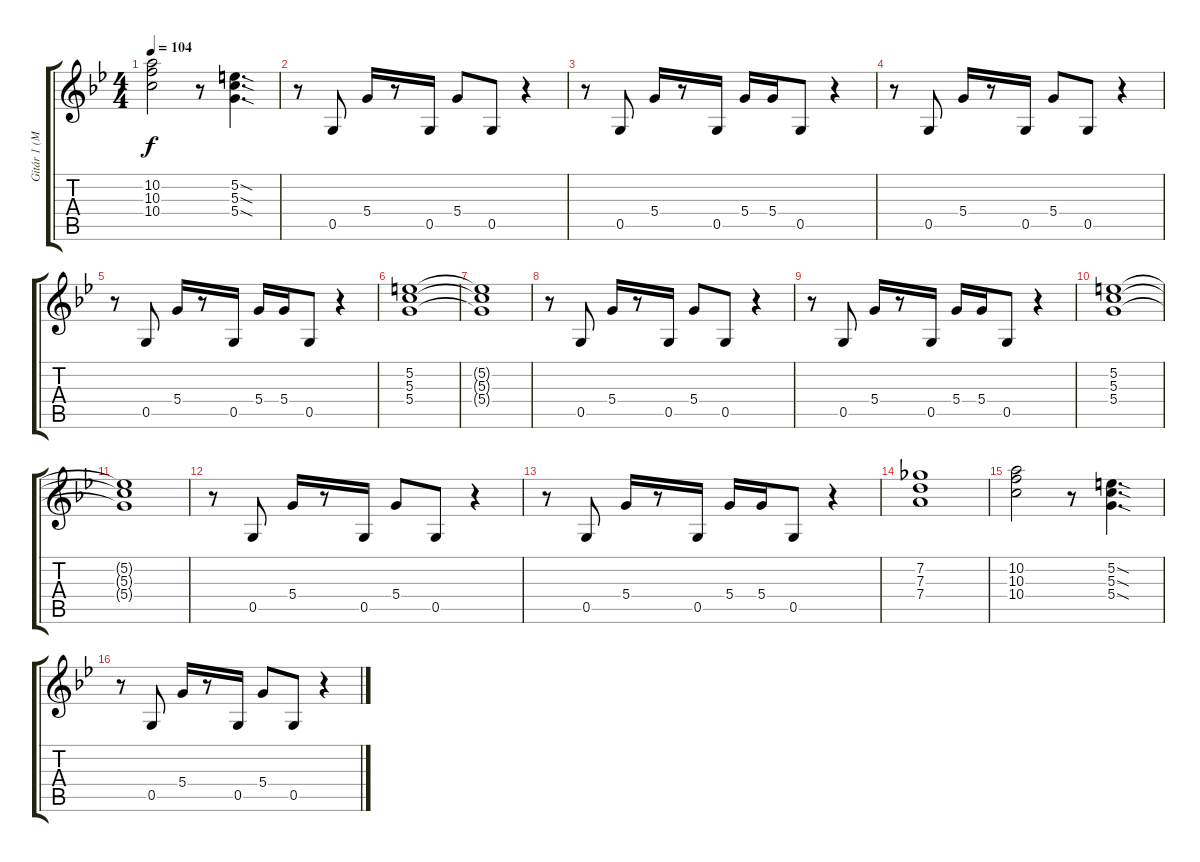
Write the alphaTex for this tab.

\track ("Gitár 1 (Micky Moody/Mel Galley/John Syk" "Gitár 1 (M") {instrument distortionguitar}
\staff {score tabs}
\tuning (D4 B3 G3 D3 G2 D2) {hide}
\ts (4 4)
\tempo 104
\clef g2
\ks bb
(10.2 10.3 10.4).2{dy f} r.8 (5.2{sod} 5.3{sod} 5.4{sod}).4{d} |
r.8 0.5.8 5.4.16 r.8 0.5.16 5.4.8 0.5.8 r.4 |
r.8 0.5.8 5.4.16 r.8 0.5.16 5.4.16 5.4.16 0.5.8 r.4 |
r.8 0.5.8 5.4.16 r.8 0.5.16 5.4.8 0.5.8 r.4 |
r.8 0.5.8 5.4.16 r.8 0.5.16 5.4.16 5.4.16 0.5.8 r.4 |
(5.2 5.3 5.4).1 |
(5.2{t} 5.3{t} 5.4{t}).1 |
r.8 0.5.8 5.4.16 r.8 0.5.16 5.4.8 0.5.8 r.4 |
r.8 0.5.8 5.4.16 r.8 0.5.16 5.4.16 5.4.16 0.5.8 r.4 |
(5.2 5.3 5.4).1 |
(5.2{t} 5.3{t} 5.4{t}).1 |
r.8 0.5.8 5.4.16 r.8 0.5.16 5.4.8 0.5.8 r.4 |
r.8 0.5.8 5.4.16 r.8 0.5.16 5.4.16 5.4.16 0.5.8 r.4 |
(7.2 7.3 7.4).1 |
(10.2 10.3 10.4).2 r.8 (5.2{sod} 5.3{sod} 5.4{sod}).4{d} |
r.8 0.5.8 5.4.16 r.8 0.5.16 5.4.8 0.5.8 r.4
